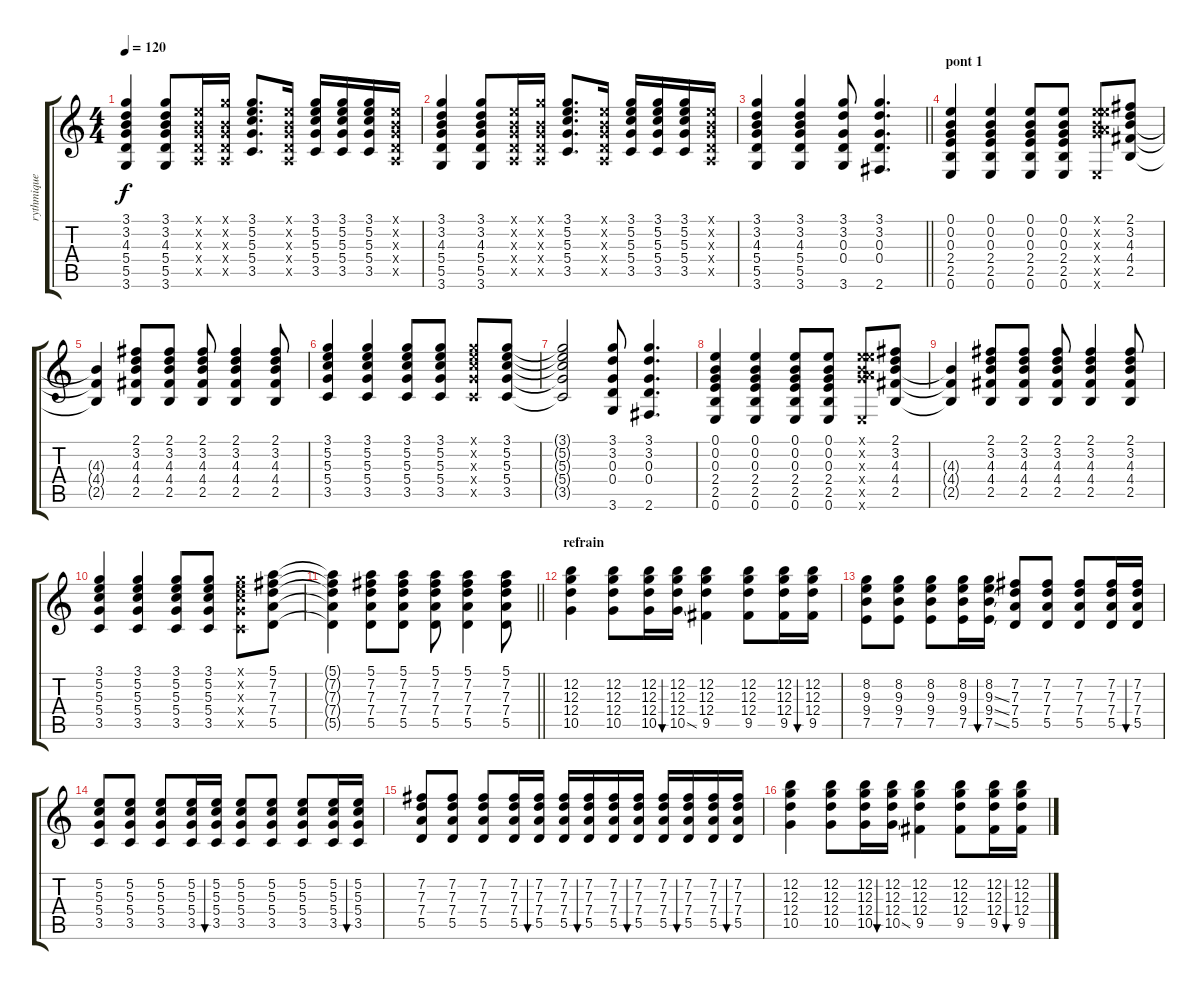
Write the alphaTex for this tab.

\track ("rythmique" "rythmique") {instrument electricguitarclean}
\staff {score tabs}
\tuning (E4 B3 G3 D3 A2 E2) {hide}
\ts (4 4)
\tempo 120
\clef g2
\ks c
(3.1 3.2 4.3 5.4 5.5 3.6).4{dy f} (3.1 3.2 4.3 5.4 5.5 3.6).8 (0.1{x} 0.2{x} 0.3{x} 0.4{x} 0.5{x}).16 (3.1{x} 0.2{x} 0.3{x} 0.4{x} 0.5{x}).16 (3.1 5.2 5.3 5.4 3.5).8{d} (0.1{x} 0.2{x} 0.3{x} 0.4{x} 0.5{x}).16 (3.1 5.2 5.3 5.4 3.5).16 (3.1 5.2 5.3 5.4 3.5).16 (3.1 5.2 5.3 5.4 3.5).16 (0.1{x} 0.2{x} 0.3{x} 0.4{x} 0.5{x}).16 |
(3.1 3.2 4.3 5.4 5.5 3.6).4 (3.1 3.2 4.3 5.4 5.5 3.6).8 (0.1{x} 0.2{x} 0.3{x} 0.4{x} 0.5{x}).16 (3.1{x} 0.2{x} 0.3{x} 0.4{x} 0.5{x}).16 (3.1 5.2 5.3 5.4 3.5).8{d} (0.1{x} 0.2{x} 0.3{x} 0.4{x} 0.5{x}).16 (3.1 5.2 5.3 5.4 3.5).16 (3.1 5.2 5.3 5.4 3.5).16 (3.1 5.2 5.3 5.4 3.5).16 (0.1{x} 0.2{x} 0.3{x} 0.4{x} 0.5{x}).16 |
\barLineRight lightlight
(3.1 3.2 4.3 5.4 5.5 3.6).4 (3.1 3.2 4.3 5.4 5.5 3.6).4 (3.1 3.2 0.3 0.4 3.6).8 (3.1 3.2 0.3 0.4 2.6).4{d} |
\section ("" "pont 1")
(0.1 0.2 0.3 2.4 2.5 0.6).4 (0.1 0.2 0.3 2.4 2.5 0.6).4 (0.1 0.2 0.3 2.4 2.5 0.6).8 (0.1 0.2 0.3 2.4 2.5 0.6).8 (0.1{x} 0.2{x} 0.3{x} 14.4{x} 12.5{x} 0.6{x}).8 (2.1 3.2 4.3 4.4 2.5).8 |
(4.3{t} 4.4{t} 2.5{t}).4 (2.1 3.2 4.3 4.4 2.5).8 (2.1 3.2 4.3 4.4 2.5).8 (2.1 3.2 4.3 4.4 2.5).8 (2.1 3.2 4.3 4.4 2.5).4 (2.1 3.2 4.3 4.4 2.5).8 |
(3.1 5.2 5.3 5.4 3.5).4 (3.1 5.2 5.3 5.4 3.5).4 (3.1 5.2 5.3 5.4 3.5).8 (3.1 5.2 5.3 5.4 3.5).8 (3.1{x} 5.2{x} 5.3{x} 5.4{x} 3.5{x}).8 (3.1 5.2 5.3 5.4 3.5).8 |
(3.1{t} 5.2{t} 5.3{t} 5.4{t} 3.5{t}).2 (3.1 3.2 0.3 0.4 3.6).8 (3.1 3.2 0.3 0.4 2.6).4{d} |
(0.1 0.2 0.3 2.4 2.5 0.6).4 (0.1 0.2 0.3 2.4 2.5 0.6).4 (0.1 0.2 0.3 2.4 2.5 0.6).8 (0.1 0.2 0.3 2.4 2.5 0.6).8 (0.1{x} 0.2{x} 0.3{x} 14.4{x} 12.5{x} 0.6{x}).8 (2.1 3.2 4.3 4.4 2.5).8 |
(4.3{t} 4.4{t} 2.5{t}).4 (2.1 3.2 4.3 4.4 2.5).8 (2.1 3.2 4.3 4.4 2.5).8 (2.1 3.2 4.3 4.4 2.5).8 (2.1 3.2 4.3 4.4 2.5).4 (2.1 3.2 4.3 4.4 2.5).8 |
(3.1 5.2 5.3 5.4 3.5).4 (3.1 5.2 5.3 5.4 3.5).4 (3.1 5.2 5.3 5.4 3.5).8 (3.1 5.2 5.3 5.4 3.5).8 (3.1{x} 5.2{x} 5.3{x} 5.4{x} 3.5{x}).8 (5.1 7.2 7.3 7.4 5.5).8 |
\barLineRight lightlight
(5.1{t} 7.2{t} 7.3{t} 7.4{t} 5.5{t}).4 (5.1 7.2 7.3 7.4 5.5).8 (5.1 7.2 7.3 7.4 5.5).8 (5.1 7.2 7.3 7.4 5.5).8 (5.1 7.2 7.3 7.4 5.5).4 (5.1 7.2 7.3 7.4 5.5).8 |
\section ("" "refrain")
(12.2 12.3 12.4 10.5).4 (12.2 12.3 12.4 10.5).8 (12.2 12.3 12.4 10.5).16 (12.2 12.3 12.4 10.5{ss}).16{bu 60} (12.2 12.3 12.4 9.5).4 (12.2 12.3 12.4 9.5).8 (12.2 12.3 12.4 9.5).16 (12.2 12.3 12.4 9.5).16{bu 60} |
(8.2 9.3 9.4 7.5).8 (8.2 9.3 9.4 7.5).8 (8.2 9.3 9.4 7.5).8 (8.2 9.3 9.4 7.5).16 (8.2 9.3{ss} 9.4{ss} 7.5{ss}).16{bu 60} (7.2 7.3 7.4 5.5).8 (7.2 7.3 7.4 5.5).8 (7.2 7.3 7.4 5.5).8 (7.2 7.3 7.4 5.5).16 (7.2 7.3 7.4 5.5).16{bu 60} |
(5.2 5.3 5.4 3.5).8 (5.2 5.3 5.4 3.5).8 (5.2 5.3 5.4 3.5).8 (5.2 5.3 5.4 3.5).16 (5.2 5.3 5.4 3.5).16{bu 60} (5.2 5.3 5.4 3.5).8 (5.2 5.3 5.4 3.5).8 (5.2 5.3 5.4 3.5).8 (5.2 5.3 5.4 3.5).16 (5.2 5.3 5.4 3.5).16{bu 60} |
(7.2 7.3 7.4 5.5).8 (7.2 7.3 7.4 5.5).8 (7.2 7.3 7.4 5.5).8 (7.2 7.3 7.4 5.5).16 (7.2 7.3 7.4 5.5).16{bu 60} (7.2 7.3 7.4 5.5).16 (7.2 7.3 7.4 5.5).16{bu 60} (7.2 7.3 7.4 5.5).16 (7.2 7.3 7.4 5.5).16{bu 60} (7.2 7.3 7.4 5.5).16 (7.2 7.3 7.4 5.5).16{bu 60} (7.2 7.3 7.4 5.5).16 (7.2 7.3 7.4 5.5).16{bu 60} |
(12.2 12.3 12.4 10.5).4 (12.2 12.3 12.4 10.5).8 (12.2 12.3 12.4 10.5).16 (12.2 12.3 12.4 10.5{ss}).16{bu 60} (12.2 12.3 12.4 9.5).4 (12.2 12.3 12.4 9.5).8 (12.2 12.3 12.4 9.5).16 (12.2 12.3 12.4 9.5).16{bu 60}
